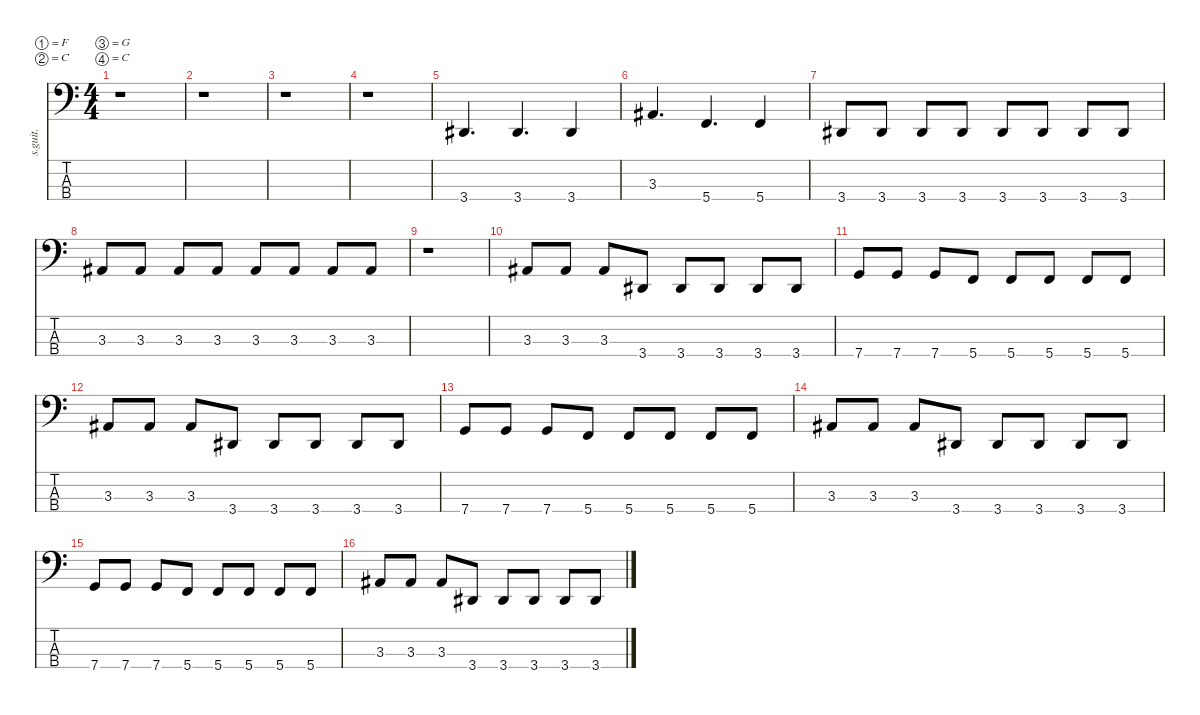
\defaultSystemsLayout 4
\hideDynamics
\bracketExtendMode nobrackets
\track ("" "s.guit.") {instrument electricbassfinger}
\staff {score tabs}
\tuning (F2 C2 G1 C1)
\ts (4 4)
\tempo (95 hide)
\clef f4
\ks c
r.1{dy f} |
r.1 |
r.1 |
r.1 |
3.4{acc #}.4{d} 3.4{acc #}.4{d} 3.4{acc #}.4 |
3.3{acc #}.4{d} 5.4.4{d} 5.4.4 |
3.4{acc #}.8 3.4{acc #}.8 3.4{acc #}.8 3.4{acc #}.8 3.4{acc #}.8 3.4{acc #}.8 3.4{acc #}.8 3.4{acc #}.8 |
3.3{acc #}.8 3.3{acc #}.8 3.3{acc #}.8 3.3{acc #}.8 3.3{acc #}.8 3.3{acc #}.8 3.3{acc #}.8 3.3{acc #}.8 |
r.1 |
3.3{acc #}.8 3.3{acc #}.8 3.3{acc #}.8 3.4{acc #}.8 3.4{acc #}.8 3.4{acc #}.8 3.4{acc #}.8 3.4{acc #}.8 |
7.4.8 7.4.8 7.4.8 5.4.8 5.4.8 5.4.8 5.4.8 5.4.8 |
3.3{acc #}.8 3.3{acc #}.8 3.3{acc #}.8 3.4{acc #}.8 3.4{acc #}.8 3.4{acc #}.8 3.4{acc #}.8 3.4{acc #}.8 |
7.4.8 7.4.8 7.4.8 5.4.8 5.4.8 5.4.8 5.4.8 5.4.8 |
3.3{acc #}.8 3.3{acc #}.8 3.3{acc #}.8 3.4{acc #}.8 3.4{acc #}.8 3.4{acc #}.8 3.4{acc #}.8 3.4{acc #}.8 |
7.4.8 7.4.8 7.4.8 5.4.8 5.4.8 5.4.8 5.4.8 5.4.8 |
3.3{acc #}.8 3.3{acc #}.8 3.3{acc #}.8 3.4{acc #}.8 3.4{acc #}.8 3.4{acc #}.8 3.4{acc #}.8 3.4{acc #}.8
